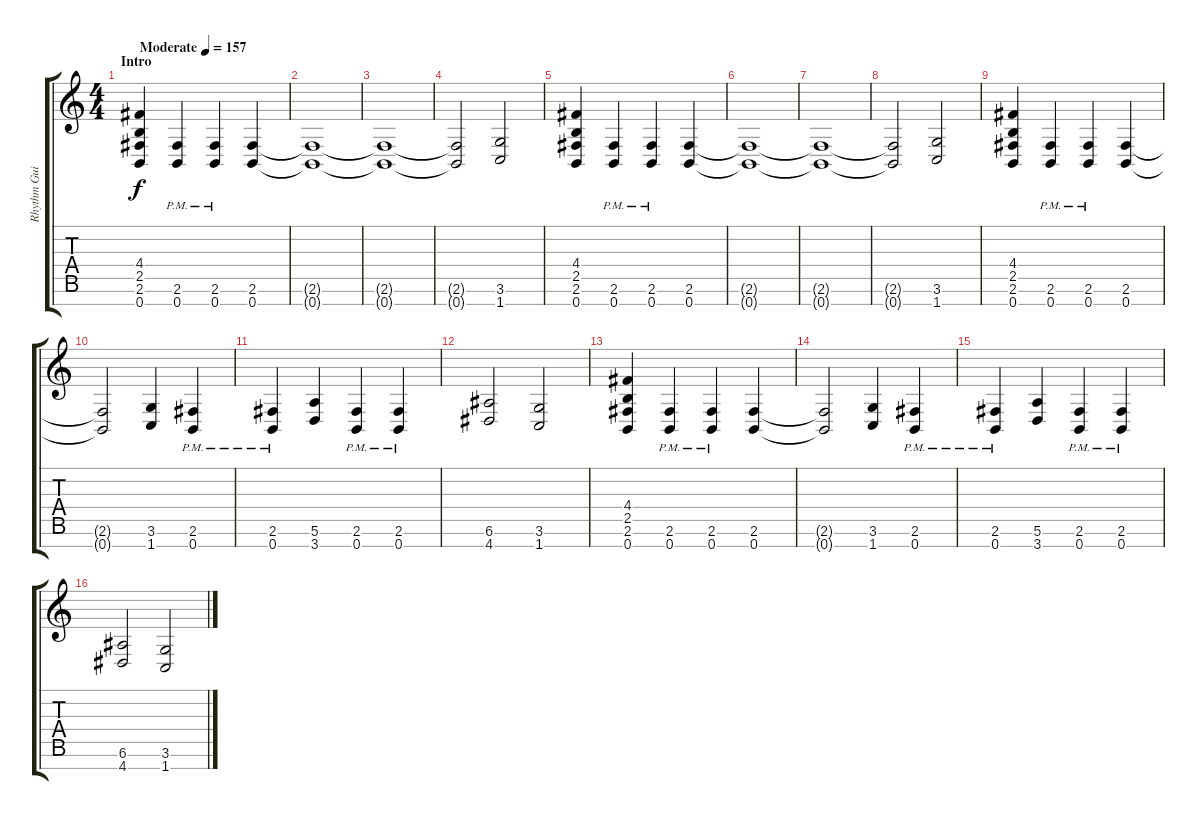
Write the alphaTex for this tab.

\track ("Rhythm Guitar 2" "Rhythm Gui") {instrument overdrivenguitar}
\staff {score tabs}
\tuning (E4 B3 G3 D3 A2 E2 B1) {hide}
\ts (4 4)
\section ("" "Intro")
\tempo (157 "Moderate")
\clef g2
\ks c
(4.4 2.5 2.6 0.7).4{dy f instrument overdrivenguitar} (2.6{pm} 0.7{pm}).4 (2.6{pm} 0.7{pm}).4 (2.6 0.7).4 |
(2.6{t} 0.7{t}).1 |
(2.6{t} 0.7{t}).1 |
(2.6{t} 0.7{t}).2 (3.6 1.7).2 |
(4.4 2.5 2.6 0.7).4 (2.6{pm} 0.7{pm}).4 (2.6{pm} 0.7{pm}).4 (2.6 0.7).4 |
(2.6{t} 0.7{t}).1 |
(2.6{t} 0.7{t}).1 |
(2.6{t} 0.7{t}).2 (3.6 1.7).2 |
(4.4 2.5 2.6 0.7).4 (2.6{pm} 0.7{pm}).4 (2.6{pm} 0.7{pm}).4 (2.6 0.7).4 |
(2.6{t} 0.7{t}).2 (3.6 1.7).4 (2.6{pm} 0.7{pm}).4 |
(2.6{pm} 0.7{pm}).4 (5.6 3.7).4 (2.6{pm} 0.7{pm}).4 (2.6{pm} 0.7{pm}).4 |
(6.6 4.7).2 (3.6 1.7).2 |
(4.4 2.5 2.6 0.7).4 (2.6{pm} 0.7{pm}).4 (2.6{pm} 0.7{pm}).4 (2.6 0.7).4 |
(2.6{t} 0.7{t}).2 (3.6 1.7).4 (2.6{pm} 0.7{pm}).4 |
(2.6{pm} 0.7{pm}).4 (5.6 3.7).4 (2.6{pm} 0.7{pm}).4 (2.6{pm} 0.7{pm}).4 |
(6.6 4.7).2 (3.6 1.7).2
